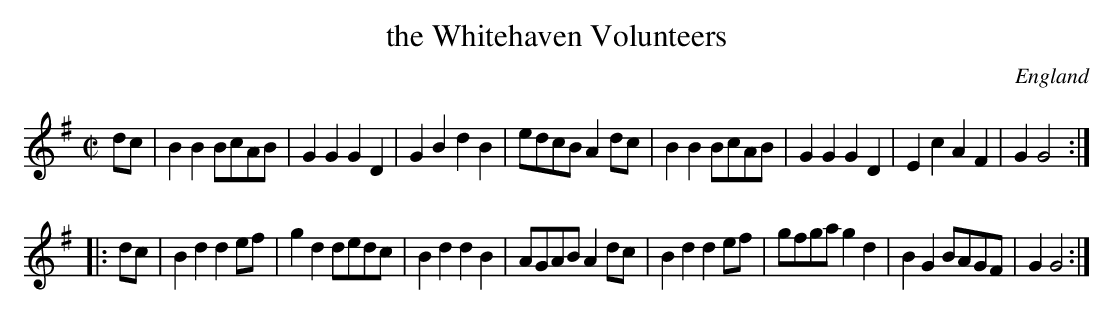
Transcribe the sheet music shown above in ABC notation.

X:1
T:the Whitehaven Volunteers
M:C|
O:England
K:G
dc|\
B2B2 BcAB| G2G2 G2D2| G2B2 d2B2| edcB A2dc|\
B2B2 BcAB| G2G2 G2D2| E2c2 A2F2| G2G4 ::
dc|\
B2d2 d2ef| g2d2 dedc| B2d2 d2B2| AGAB A2dc|\
B2d2 d2ef| gfga g2d2| B2G2 BAGF| G2G4:|
